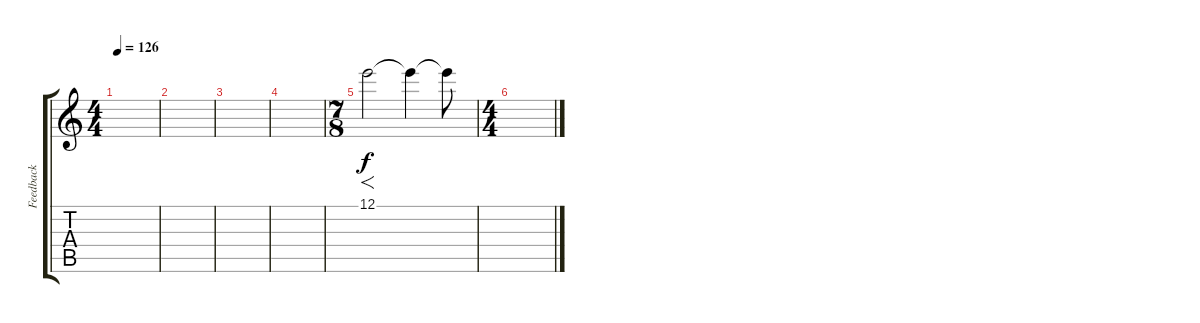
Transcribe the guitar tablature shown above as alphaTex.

\track ("Feedback" "Feedback") {instrument distortionguitar}
\staff {score tabs}
\tuning (E4 B3 G3 D3 A2 D2) {hide}
\ts (4 4)
\tempo 126
\clef g2
\ks c
|
|
|
|
\ts (7 8)
12.1.2{f} 12.1{t}.4 12.1{t}.8 |
\ts (4 4)
